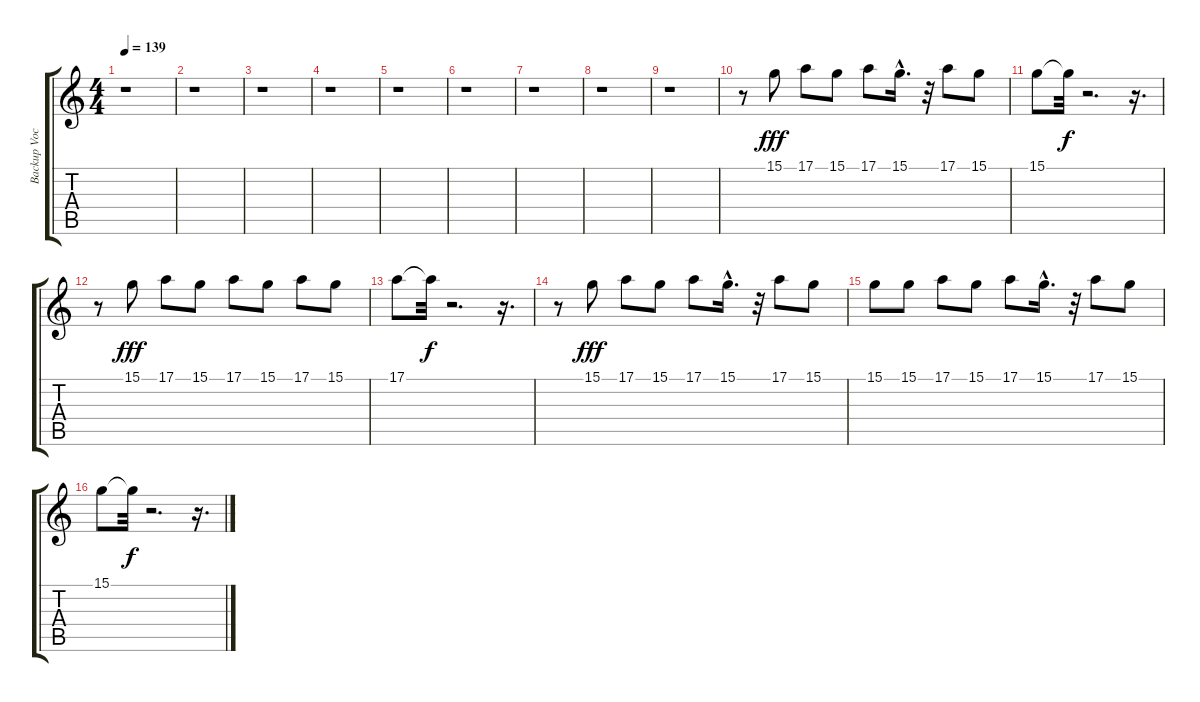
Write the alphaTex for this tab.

\track ("Backup Vocals" "Backup Voc") {instrument tenorsax}
\staff {score tabs}
\tuning (E4 B3 G3 D3 A2 E2) {hide}
\ts (4 4)
\tempo 139
\clef g2
\ks c
r.1{dy fff} |
r.1 |
r.1 |
r.1 |
r.1 |
r.1 |
r.1 |
r.1 |
r.1 |
r.8 15.1.8 17.1.8 15.1.8 17.1.8 15.1{hac}.16{d} r.32 17.1.8 15.1.8 |
15.1.8 15.1{t}.32{dy f} r.2{d} r.16{d} |
r.8 15.1.8{dy fff} 17.1.8 15.1.8 17.1.8 15.1.8 17.1.8 15.1.8 |
17.1.8 17.1{t}.32{dy f} r.2{d} r.16{d} |
r.8 15.1.8{dy fff} 17.1.8 15.1.8 17.1.8 15.1{hac}.16{d} r.32 17.1.8 15.1.8 |
15.1.8 15.1.8 17.1.8 15.1.8 17.1.8 15.1{hac}.16{d} r.32 17.1.8 15.1.8 |
15.1.8 15.1{t}.32{dy f} r.2{d} r.16{d}
